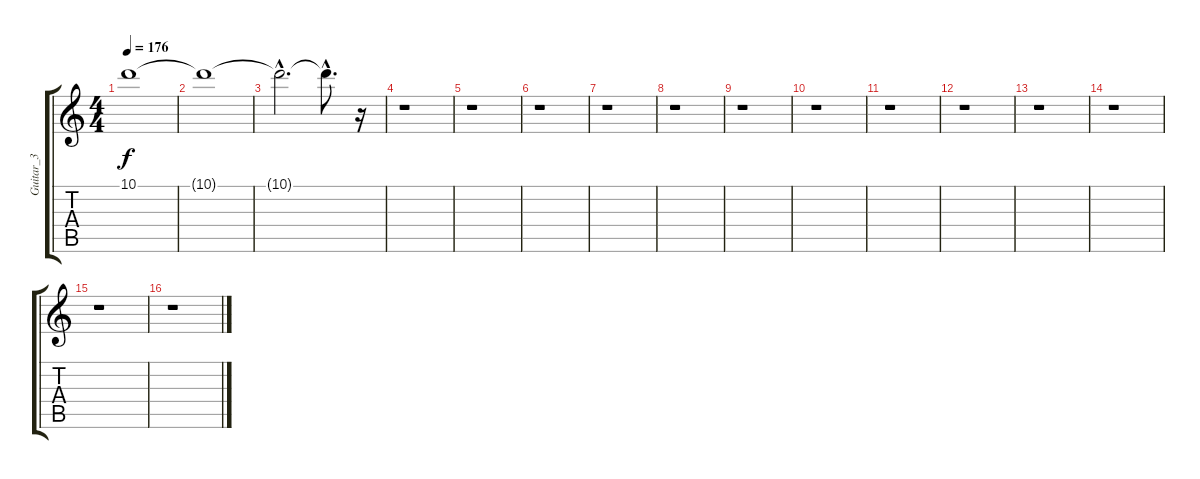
\track ("Guitar_3" "Guitar_3") {instrument distortionguitar}
\staff {score tabs}
\tuning (E4 B3 G3 D3 A2 E2) {hide}
\ts (4 4)
\tempo 176
\clef g2
\ks c
10.1{t}.1{dy f} |
10.1{t}.1 |
10.1{hac t}.2{d} 10.1{hac t}.8{d} r.16 |
r.1 |
r.1 |
r.1 |
r.1 |
r.1 |
r.1 |
r.1 |
r.1 |
r.1 |
r.1 |
r.1 |
r.1 |
r.1
